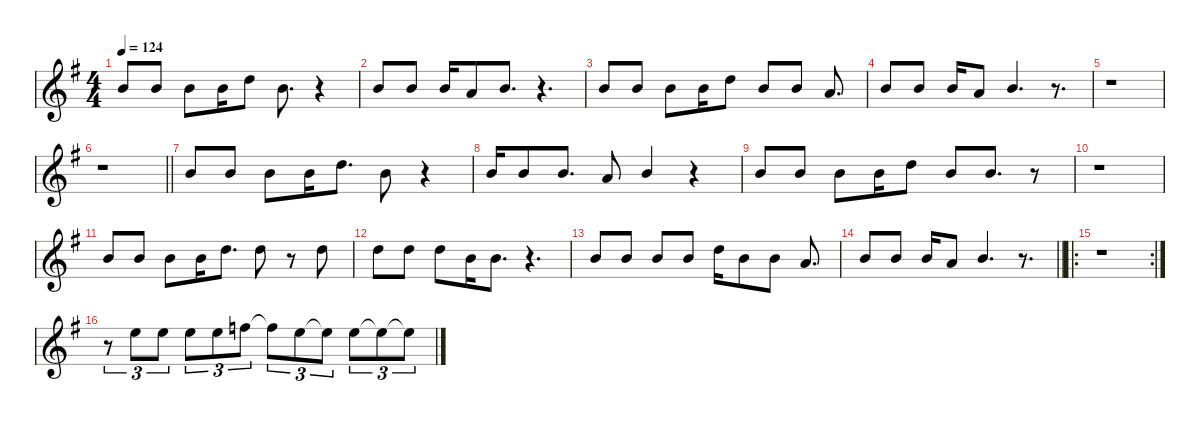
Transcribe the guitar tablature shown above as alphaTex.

\defaultSystemsLayout 4
\hideDynamics
\bracketExtendMode nobrackets
\singleTrackTrackNamePolicy hidden
\multiTrackTrackNamePolicy hidden
\otherSystemsTrackNameOrientation horizontal
\track ("Vocal" "harm.") {defaultSystemsLayout 4 mute instrument harmonica}
\staff {score}
\tuning (B3 G3 D3 A2 E2)
\ts (4 4)
\tempo 124
\clef g2
\ks eminor
12.1{acc forcenatural}.8{dy fff beam Up} 12.1{acc forcenatural}.8{beam Up} 12.1{acc forcenatural}.8{beam Down} 12.1{acc forcenatural}.16{beam Down} 15.1{acc forcenatural}.8{beam Down} 12.1{acc forcenatural}.8{d beam Down} r.4{beam Down} |
12.1{acc forcenatural}.8{beam Up} 12.1{acc forcenatural}.8{beam Up} 12.1{acc forcenatural}.16{beam Up} 10.1{acc forcenatural}.8{beam Up} 12.1{acc forcenatural}.8{d beam Up} r.4{d beam Up} |
12.1{acc forcenatural}.8{beam Up} 12.1{acc forcenatural}.8{beam Up} 12.1{acc forcenatural}.8{beam Down} 12.1{acc forcenatural}.16{beam Down} 15.1{acc forcenatural}.8{beam Down} 12.1{acc forcenatural}.8{beam Up} 12.1{acc forcenatural}.8{beam Up} 10.1{acc forcenatural}.8{d beam Up} |
12.1{acc forcenatural}.8{beam Up} 12.1{acc forcenatural}.8{beam Up} 12.1{acc forcenatural}.16{beam Up} 10.1{acc forcenatural}.8{beam Up} 12.1{acc forcenatural}.4{d beam Up} r.8{d beam Up} |
r.1{beam Down} |
\barLineRight lightlight
r.1{beam Down} |
12.1{acc forcenatural}.8{beam Up} 12.1{acc forcenatural}.8{beam Up} 12.1{acc forcenatural}.8{beam Down} 12.1{acc forcenatural}.16{beam Down} 15.1{acc forcenatural}.8{d beam Down} 12.1{acc forcenatural}.8{beam Down} r.4{beam Down} |
12.1{acc forcenatural}.16{beam Up} 12.1{acc forcenatural}.8{beam Up} 12.1{acc forcenatural}.8{d beam Up} 10.1{acc forcenatural}.8{beam Up} 12.1{acc forcenatural}.4{beam Up} r.4{beam Up} |
12.1{acc forcenatural}.8{beam Up} 12.1{acc forcenatural}.8{beam Up} 12.1{acc forcenatural}.8{beam Down} 12.1{acc forcenatural}.16{beam Down} 15.1{acc forcenatural}.8{beam Down} 12.1{acc forcenatural}.8{beam Up} 12.1{acc forcenatural}.8{d beam Up} r.8{beam Up} |
r.1{beam Down} |
12.1{acc forcenatural}.8{beam Up} 12.1{acc forcenatural}.8{beam Up} 12.1{acc forcenatural}.8{beam Down} 12.1{acc forcenatural}.16{beam Down} 15.1{acc forcenatural}.8{d beam Down} 15.1{acc forcenatural}.8{beam Down} r.8{beam Down} 15.1{acc forcenatural}.8{beam Down} |
15.1{acc forcenatural}.8{beam Down} 15.1{acc forcenatural}.8{beam Down} 15.1{acc forcenatural}.8{beam Down} 12.1{acc forcenatural}.16{beam Down} 12.1{acc forcenatural}.8{d beam Down} r.4{d beam Down} |
12.1{acc forcenatural}.8{beam Up} 12.1{acc forcenatural}.8{beam Up} 12.1{acc forcenatural}.8{beam Up} 12.1{acc forcenatural}.8{beam Up} 15.1{acc forcenatural}.16{beam Down} 12.1{acc forcenatural}.8{beam Down} 12.1{acc forcenatural}.8{beam Down} 10.1{acc forcenatural}.8{d beam Up} |
\barLineRight lightlight
12.1{acc forcenatural}.8{beam Up} 12.1{acc forcenatural}.8{beam Up} 12.1{acc forcenatural}.16{beam Up} 10.1{acc forcenatural}.8{beam Up} 12.1{acc forcenatural}.4{d beam Up} r.8{d beam Up} |
\ro
\rc 2
r.1{beam Down} |
r.8{tu (3 2) beam Down} 17.1{acc forcenatural}.8{tu (3 2) beam Down} 17.1{acc forcenatural}.8{tu (3 2) beam Down} 17.1{acc forcenatural}.8{tu (3 2) beam Down} 17.1{acc forcenatural}.8{tu (3 2) beam Down} 18.1{acc forcenatural}.8{tu (3 2) beam Down} 18.1{t acc forcenatural}.8{tu (3 2) beam Down} 17.1{acc forcenatural}.8{tu (3 2) beam Down} 17.1{t acc forcenatural}.8{tu (3 2) beam Down} 17.1{acc forcenatural}.8{tu (3 2) beam Down} 17.1{t acc forcenatural}.8{tu (3 2) beam Down} 17.1{t acc forcenatural}.8{tu (3 2) beam Down}
